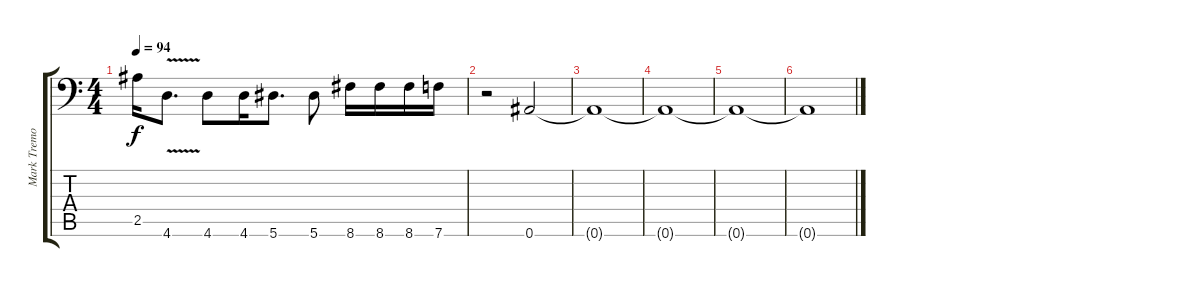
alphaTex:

\track ("Mark Tremonti" "Mark Tremo") {instrument distortionguitar}
\staff {score tabs}
\tuning (Eb4 Bb3 Gb3 Db3 Ab2 Bb1) {hide}
\ts (4 4)
\tempo 94
\clef f4
\ks c
2.5.16{dy f} 4.6{v}.8{d} 4.6.8 4.6.16 5.6.8{d} 5.6.8 8.6.16 8.6.16 8.6.16 7.6.16 |
r.2 0.6.2 |
0.6{t}.1{volume 0} |
0.6{t}.1 |
0.6{t}.1 |
0.6{t}.1
